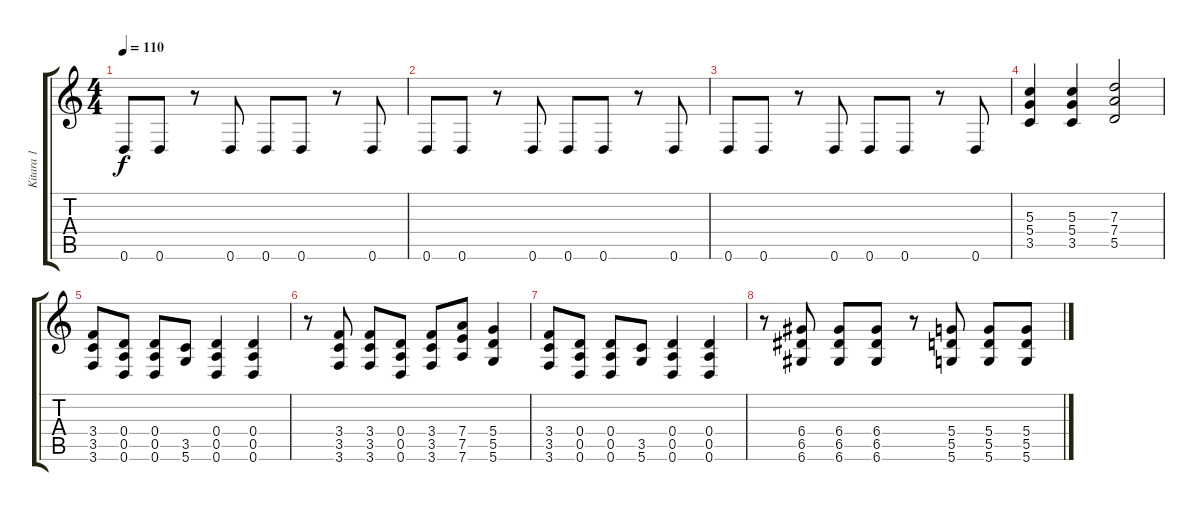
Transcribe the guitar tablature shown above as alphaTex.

\track ("Kitara 1" "Kitara 1") {instrument overdrivenguitar}
\staff {score tabs}
\tuning (E4 B3 G3 D3 A2 D2) {hide}
\ts (4 4)
\tempo 110
\clef g2
\ks c
0.6.8{dy f} 0.6.8 r.8 0.6.8 0.6.8 0.6.8 r.8 0.6.8 |
0.6.8 0.6.8 r.8 0.6.8 0.6.8 0.6.8 r.8 0.6.8 |
0.6.8 0.6.8 r.8 0.6.8 0.6.8 0.6.8 r.8 0.6.8 |
(5.3 5.4 3.5).4 (5.3 5.4 3.5).4 (7.3 7.4 5.5).2 |
(3.4 3.5 3.6).8 (0.4 0.5 0.6).8 (0.4 0.5 0.6).8 (3.5 5.6).8 (0.4 0.5 0.6).4 (0.4 0.5 0.6).4 |
r.8 (3.4 3.5 3.6).8 (3.4 3.5 3.6).8 (0.4 0.5 0.6).8 (3.4 3.5 3.6).8 (7.4 7.5 7.6).8 (5.4 5.5 5.6).4 |
(3.4 3.5 3.6).8 (0.4 0.5 0.6).8 (0.4 0.5 0.6).8 (3.5 5.6).8 (0.4 0.5 0.6).4 (0.4 0.5 0.6).4 |
r.8 (6.4 6.5 6.6).8 (6.4 6.5 6.6).8 (6.4 6.5 6.6).8 r.8 (5.4 5.5 5.6).8 (5.4 5.5 5.6).8 (5.4 5.5 5.6).8
